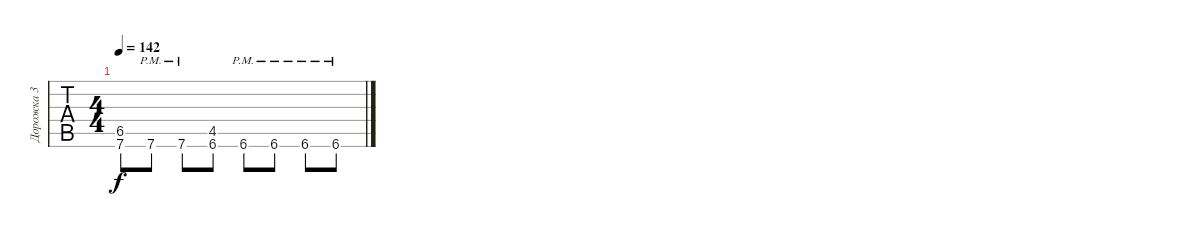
\track ("Дорожка 3" "Дорожка 3") {instrument electricguitarclean}
\staff {tabs}
\tuning (E4 B3 G3 D3 A2 E2) {hide}
\ts (4 4)
\tempo 142
\clef g2
\ks c
(6.5 7.6).8{dy f} 7.6{pm}.8 7.6{pm}.8 (4.5 6.6).8 6.6{pm}.8 6.6{pm}.8 6.6{pm}.8 6.6{pm}.8
